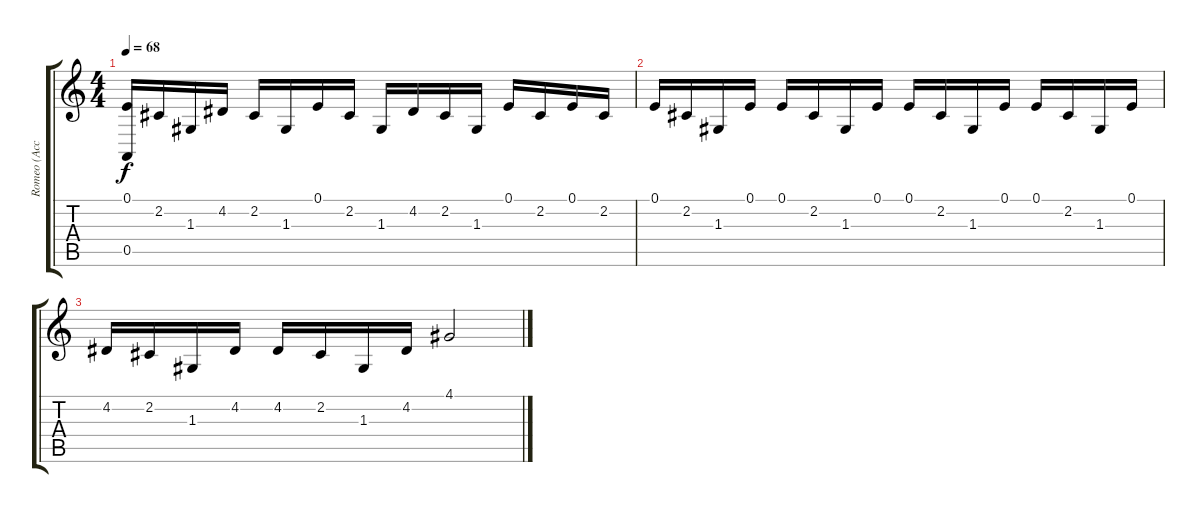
\track ("Romeo (Acc.)" "Romeo (Acc") {instrument orchestralharp}
\staff {score tabs}
\tuning (E4 B3 G3 D3 A2 E2) {hide}
\ts (4 4)
\tempo 68
\clef g2
\ks c
(0.1 0.5).16{dy f} 2.2.16 1.3.16 4.2.16 2.2.16 1.3.16 0.1.16 2.2.16 1.3.16 4.2.16 2.2.16 1.3.16 0.1.16 2.2.16 0.1.16 2.2.16 |
0.1.16 2.2.16 1.3.16 0.1.16 0.1.16 2.2.16 1.3.16 0.1.16 0.1.16 2.2.16 1.3.16 0.1.16 0.1.16 2.2.16 1.3.16 0.1.16 |
4.2.16 2.2.16 1.3.16 4.2.16 4.2.16 2.2.16 1.3.16 4.2.16 4.1.2
